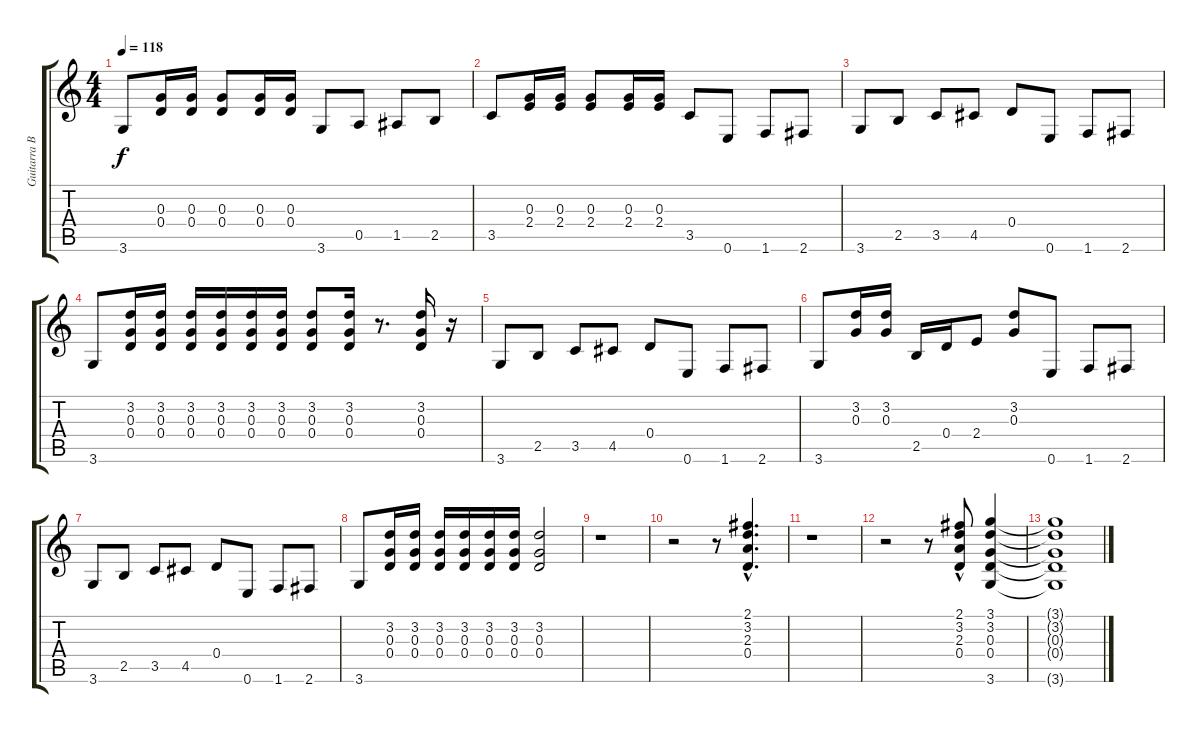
\track ("Guitarra Base" "Guitarra B") {instrument distortionguitar}
\staff {score tabs}
\tuning (E4 B3 G3 D3 A2 E2) {hide}
\ts (4 4)
\tempo 118
\clef g2
\ks c
3.6.8{dy f} (0.3 0.4).16 (0.3 0.4).16 (0.3 0.4).8 (0.3 0.4).16 (0.3 0.4).16 3.6.8 0.5.8 1.5.8 2.5.8 |
3.5.8 (0.3 2.4).16 (0.3 2.4).16 (0.3 2.4).8 (0.3 2.4).16 (0.3 2.4).16 3.5.8 0.6.8 1.6.8 2.6.8 |
3.6.8 2.5.8 3.5.8 4.5.8 0.4.8 0.6.8 1.6.8 2.6.8 |
3.6.8 (3.2 0.3 0.4).16 (3.2 0.3 0.4).16 (3.2 0.3 0.4).16 (3.2 0.3 0.4).16 (3.2 0.3 0.4).16 (3.2 0.3 0.4).16 (3.2 0.3 0.4).8 (3.2 0.3 0.4).16 r.8{d} (3.2 0.3 0.4).16 r.16 |
3.6.8 2.5.8 3.5.8 4.5.8 0.4.8 0.6.8 1.6.8 2.6.8 |
3.6.8 (3.2 0.3).16 (3.2 0.3).16 2.5.16 0.4.16 2.4.8 (3.2 0.3).8 0.6.8 1.6.8 2.6.8 |
3.6.8 2.5.8 3.5.8 4.5.8 0.4.8 0.6.8 1.6.8 2.6.8 |
3.6.8 (3.2 0.3 0.4).16 (3.2 0.3 0.4).16 (3.2 0.3 0.4).16 (3.2 0.3 0.4).16 (3.2 0.3 0.4).16 (3.2 0.3 0.4).16 (3.2 0.3 0.4).2 |
r.1 |
r.2 r.8 (2.1{hac} 3.2{hac} 2.3{hac} 0.4{hac}).4{d} |
r.1 |
r.2 r.8 (2.1{hac} 3.2 2.3{hac} 0.4).8 (3.1 3.2 0.3 0.4 3.6).4 |
(3.1{t} 3.2{t} 0.3{t} 0.4{t} 3.6{t}).1
